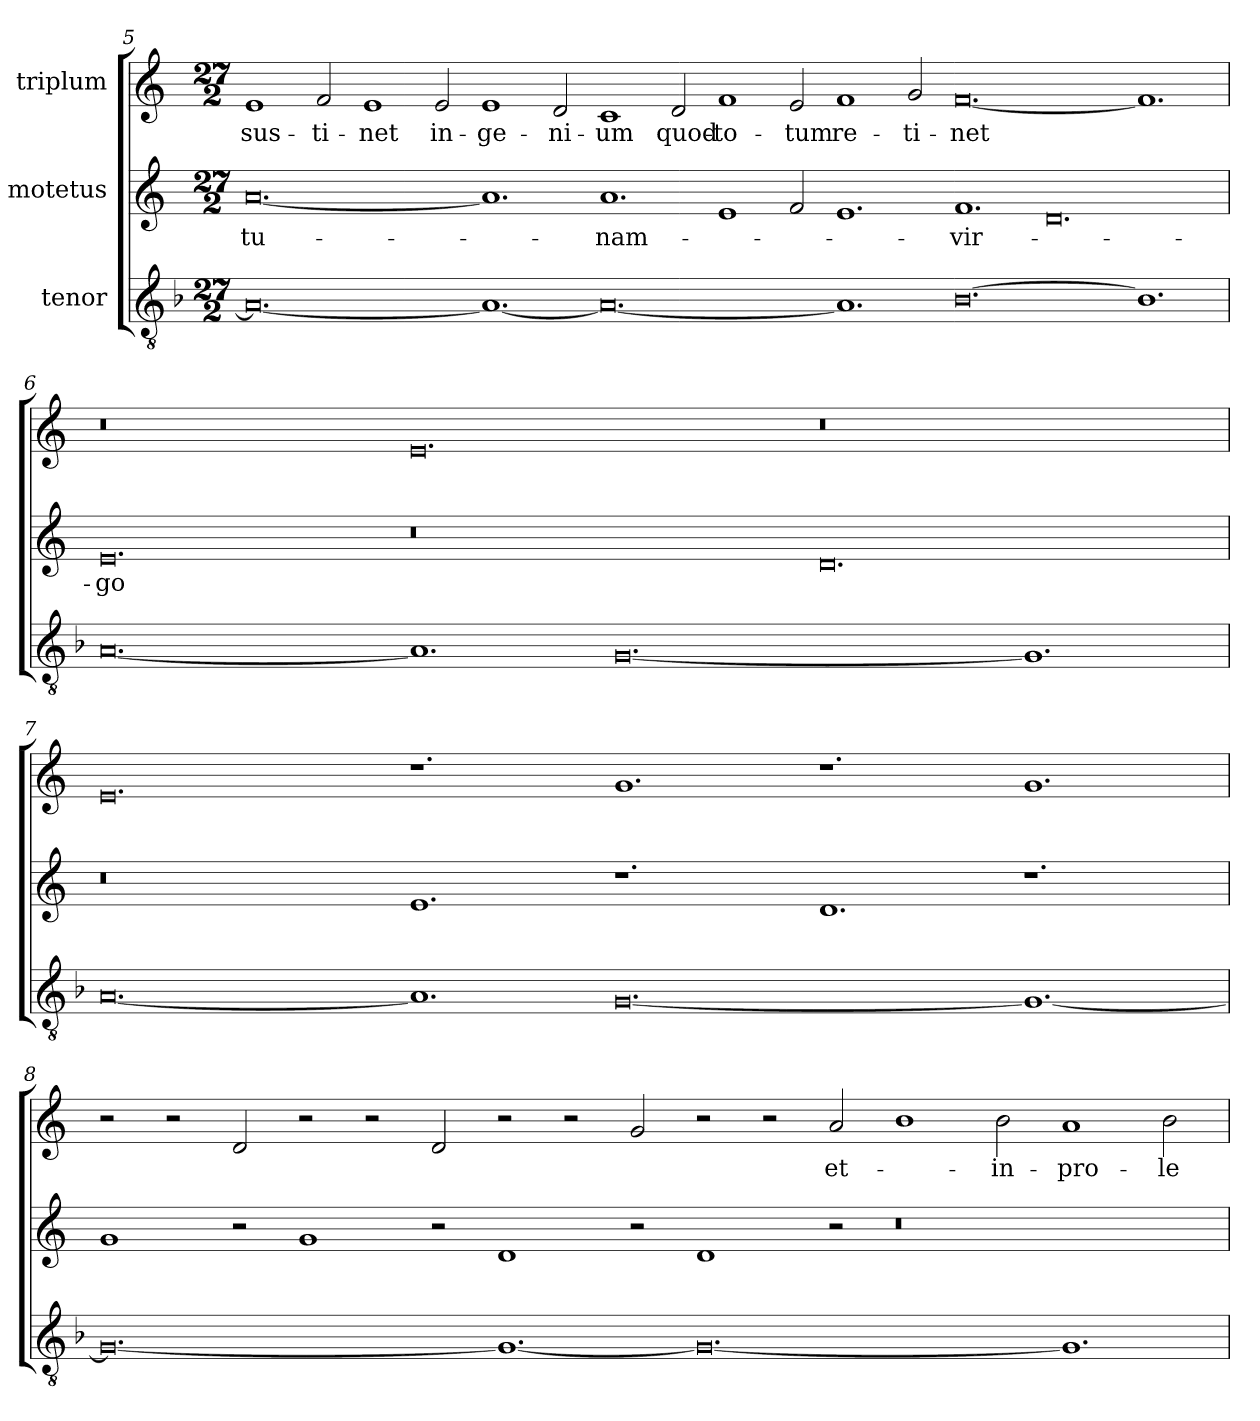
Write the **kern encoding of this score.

**kern	**kern	**text	**kern	**text
*part3	*part2	*part2	*part1	*part1
*staff3	*staff2	*staff2	*staff1	*staff1
*I"tenor	*I"motetus	*	*I"triplum	*
*clefGv2	*clefG2	*	*clefG2	*
*k[b-]	*k[]	*	*k[]	*
*F:	*C:	*	*C:	*
*M27/2	*M27/2	*	*M27/2	*
=5	=5	=5	=5	=5
0.A/_	[0.a/	tu-	1e/	sus-
.	.	.	2f/	-ti-
.	.	.	1e/	-net
.	.	.	2e/	in-
1.A/_	1.a/]	.	1e/	-ge-
.	.	.	2d/	-ni-
0.A/_	1.a/	nam-	1c/	-um
.	.	.	2d/	quod-
.	1e/	.	1f/	to-
.	2f/	.	2e/	-tum
1.A/]	1.e/	.	1f/	re-
.	.	.	2g/	-ti-
[0.B-\	1.f/	vir-	[0.f/	-net
.	0.d/	.	.	.
1.B-\]	.	.	1.f/]	.
=6	=6	=6	=6	=6
[0.A/	0.e/	-go	0.r	.
1.A/]	0.r	.	0.e/	.
[0.G/	.	.	.	.
.	0.d/	.	0.r	.
1.G/]	.	.	.	.
=7	=7	=7	=7	=7
[0.A/	0.r	.	0.e/	.
1.A/]	1.e/	.	1.r	.
[0.G/	1.r	.	1.g/	.
.	1.d/	.	1.r	.
1.G/_	1.r	.	1.g/	.
=8	=8	=8	=8	=8
0.G/_	1g/	.	2r	.
.	.	.	2r	.
.	2r	.	2d/	.
.	1g/	.	2r	.
.	.	.	2r	.
.	2r	.	2d/	.
1.G/_	1d/	.	2r	.
.	.	.	2r	.
.	2r	.	2g/	.
0.G/_	1d/	.	2r	.
.	.	.	2r	.
.	2r	.	2a/	et-
.	0.r	.	1b\	.
.	.	.	2b\	in-
1.G/]	.	.	1a/	pro-
.	.	.	2b\	-le
=	=	=	=	=
*-	*-	*-	*-	*-
